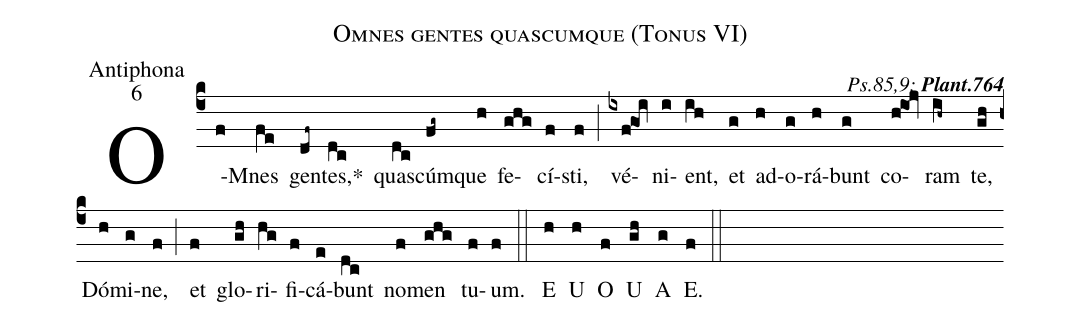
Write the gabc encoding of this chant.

name:Omnes gentes quascumque (Tonus VI);
office-part:Antiphona;
mode:6;
commentary:{\itshape\mdseries  Ps.85,9;\/} {\bfseries Plant.764};
%%
(c4) O(f)Mnes(fe) gen(df~)tes,<sp>*</sp>(dc) quas(dc)cúm(fg~)que(h) fe(ghg)cí(f)sti,(f) (;)
vé(ixf!go1i)ni(i)ent,(ih) et(g) ad(h)o(g)rá(h)bunt(g) co(h!io1!jv)ram(ih~) te,(gh) Dó(h)mi(g)ne,(f) (;)
et(f) glo(gh)ri(hg)fi(f)cá(e)bunt(dc) no(f)men(ghg) tu(f)um.(f) (::)
<eu> E(h) U(h) O(f) U(gh) A(g) E.(f) </eu> (::)
